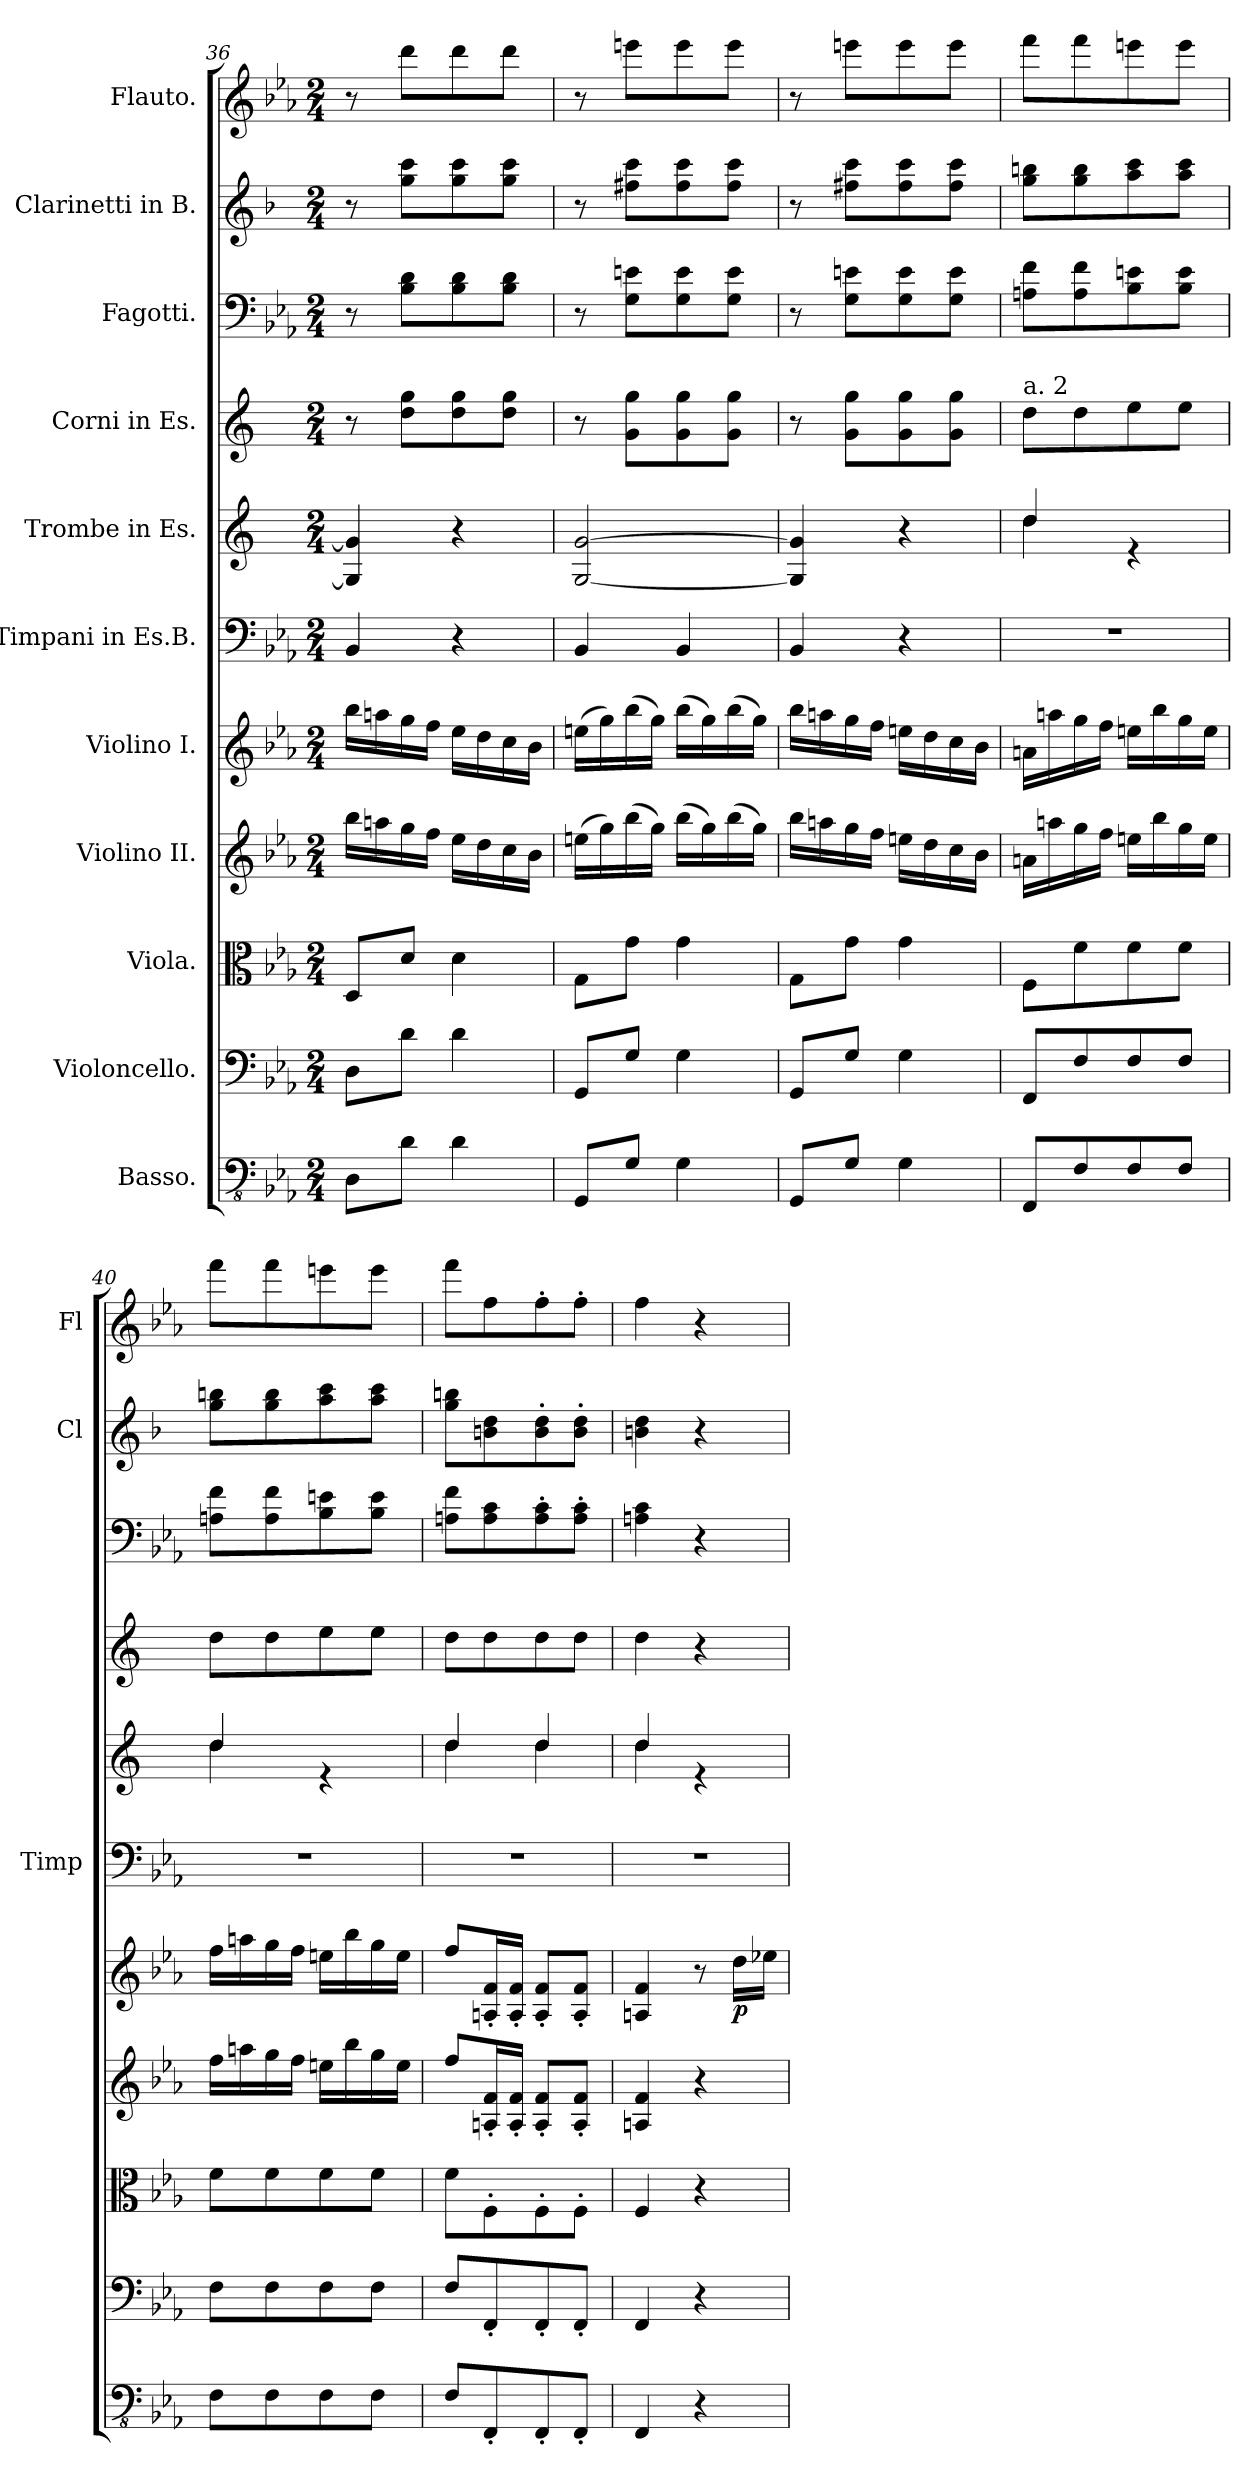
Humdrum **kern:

**kern	**kern	**kern	**kern	**kern	**dynam	**kern	**kern	**kern	**kern	**kern	**kern
*part11	*part10	*part9	*part8	*part7	*part7	*part6	*part5	*part4	*part3	*part2	*part1
*staff11	*staff10	*staff9	*staff8	*staff7	*staff7	*staff6	*staff5	*staff4	*staff3	*staff2	*staff1
*I"Basso.	*I"Violoncello.	*I"Viola.	*I"Violino II.	*I"Violino I.	*	*I"Timpani in Es.B.	*I"Trombe in Es.	*I"Corni in Es.	*I"Fagotti.	*I"Clarinetti in B.	*I"Flauto.
*	*	*	*	*	*	*I'Timp	*	*	*	*I'Cl	*I'Fl
*clefFv4	*clefF4	*clefC3	*clefG2	*clefG2	*	*clefF4	*clefG2	*clefG2	*clefF4	*clefG2	*clefG2
*	*	*	*	*	*	*	*ITrd-2c-3	*ITrd5c9	*	*ITrd1c2	*
*k[b-e-a-]	*k[b-e-a-]	*k[b-e-a-]	*k[b-e-a-]	*k[b-e-a-]	*	*k[b-e-a-]	*k[b-e-a-]	*k[b-e-a-]	*k[b-e-a-]	*k[b-e-a-]	*k[b-e-a-]
*M2/4	*M2/4	*M2/4	*M2/4	*M2/4	*	*M2/4	*M2/4	*M2/4	*M2/4	*M2/4	*M2/4
=36	=36	=36	=36	=36	=36	=36	=36	=36	=36	=36	=36
8DD\L	8D\L	8D/L	16bb-\LL	16bb-\LL	.	4BB-/	4B-/] 4b-/]	8r	8r	8r	8r
.	.	.	16aan\	16aan\	.	.	.	.	.	.	.
8D\J	8d\J	8d/J	16gg\	16gg\	.	.	.	8f\ 8b-\L	8B-\ 8d\L	8ff\ 8bb-\L	8ddd\L
.	.	.	16ff\JJ	16ff\JJ	.	.	.	.	.	.	.
4D\	4d\	4d\	16ee-\LL	16ee-\LL	.	4r	4r	8f\ 8b-\	8B-\ 8d\	8ff\ 8bb-\	8ddd\
.	.	.	16dd\	16dd\	.	.	.	.	.	.	.
.	.	.	16cc\	16cc\	.	.	.	8f\ 8b-\J	8B-\ 8d\J	8ff\ 8bb-\J	8ddd\J
.	.	.	16b-\JJ	16b-\JJ	.	.	.	.	.	.	.
=37	=37	=37	=37	=37	=37	=37	=37	=37	=37	=37	=37
8GGG/L	8GG/L	8G\L	(>16een\LL	(>16een\LL	.	4BB-/	[2B-/ [2b-/	8r	8r	8r	8r
.	.	.	16gg\)	16gg\)	.	.	.	.	.	.	.
8GG/J	8G/J	8g\J	(>16bb-\	(>16bb-\	.	.	.	8B-\ 8b-\L	8G\ 8en\L	8een\ 8bb-\L	8eeen\L
.	.	.	16gg\JJ)	16gg\JJ)	.	.	.	.	.	.	.
4GG\	4G\	4g\	(>16bb-\LL	(>16bb-\LL	.	4BB-/	.	8B-\ 8b-\	8G\ 8e\	8ee\ 8bb-\	8eee\
.	.	.	16gg\)	16gg\)	.	.	.	.	.	.	.
.	.	.	(>16bb-\	(>16bb-\	.	.	.	8B-\ 8b-\J	8G\ 8e\J	8ee\ 8bb-\J	8eee\J
.	.	.	16gg\JJ)	16gg\JJ)	.	.	.	.	.	.	.
=38	=38	=38	=38	=38	=38	=38	=38	=38	=38	=38	=38
8GGG/L	8GG/L	8G\L	16bb-\LL	16bb-\LL	.	4BB-/	4B-/] 4b-/]	8r	8r	8r	8r
.	.	.	16aan\	16aan\	.	.	.	.	.	.	.
8GG/J	8G/J	8g\J	16gg\	16gg\	.	.	.	8B-\ 8b-\L	8G\ 8en\L	8een\ 8bb-\L	8eeen\L
.	.	.	16ff\JJ	16ff\JJ	.	.	.	.	.	.	.
4GG\	4G\	4g\	16een\LL	16een\LL	.	4r	4r	8B-\ 8b-\	8G\ 8e\	8ee\ 8bb-\	8eee\
.	.	.	16dd\	16dd\	.	.	.	.	.	.	.
.	.	.	16cc\	16cc\	.	.	.	8B-\ 8b-\J	8G\ 8e\J	8ee\ 8bb-\J	8eee\J
.	.	.	16b-\JJ	16b-\JJ	.	.	.	.	.	.	.
=39	=39	=39	=39	=39	=39	=39	=39	=39	=39	=39	=39
*	*	*	*	*	*	*	*^	*	*	*	*
!	!	!	!	!	!	!	!	!	!LO:TX:a:t=a. 2	!	!	!
8FFF/L	8FF/L	8F\L	16an\LL	16an\LL	.	2r	4ff/	4ff\	8f\L	8An\ 8f\L	8ff\ 8aan\L	8fff\L
.	.	.	16aan\	16aan\	.	.	.	.	.	.	.	.
8FF/	8F/	8f\	16gg\	16gg\	.	.	.	.	8f\	8A\ 8f\	8ff\ 8aa\	8fff\
.	.	.	16ff\JJ	16ff\JJ	.	.	.	.	.	.	.	.
8FF/	8F/	8f\	16een\LL	16een\LL	.	.	4re	4ryy	8g\	8B-\ 8en\	8gg\ 8bb-\	8eeen\
.	.	.	16bb-\	16bb-\	.	.	.	.	.	.	.	.
8FF/J	8F/J	8f\J	16gg\	16gg\	.	.	.	.	8g\J	8B-\ 8e\J	8gg\ 8bb-\J	8eee\J
.	.	.	16ee\JJ	16ee\JJ	.	.	.	.	.	.	.	.
=40	=40	=40	=40	=40	=40	=40	=40	=40	=40	=40	=40	=40
8FF\L	8F\L	8f\L	16ff\LL	16ff\LL	.	2r	4ff/	4ff\	8f\L	8An\ 8f\L	8ff\ 8aan\L	8fff\L
.	.	.	16aan\	16aan\	.	.	.	.	.	.	.	.
8FF\	8F\	8f\	16gg\	16gg\	.	.	.	.	8f\	8A\ 8f\	8ff\ 8aa\	8fff\
.	.	.	16ff\JJ	16ff\JJ	.	.	.	.	.	.	.	.
8FF\	8F\	8f\	16een\LL	16een\LL	.	.	4re	4ryy	8g\	8B-\ 8en\	8gg\ 8bb-\	8eeen\
.	.	.	16bb-\	16bb-\	.	.	.	.	.	.	.	.
8FF\J	8F\J	8f\J	16gg\	16gg\	.	.	.	.	8g\J	8B-\ 8e\J	8gg\ 8bb-\J	8eee\J
.	.	.	16ee\JJ	16ee\JJ	.	.	.	.	.	.	.	.
=41	=41	=41	=41	=41	=41	=41	=41	=41	=41	=41	=41	=41
8FF/L	8F/L	8f\L	8ff\L	8ff\L	.	2r	4ff/	4ff\	8f\L	8An\ 8f\L	8ff\ 8aan\L	8fff\L
8FFF'/	8FF'/	8F'\	16An/' 16f/'L	16An/' 16f/'L	.	.	.	.	8f\	8A\ 8c\	8an\ 8cc\	8ff\
.	.	.	16A/' 16f/'JJ	16A/' 16f/'JJ	.	.	.	.	.	.	.	.
8FFF'/	8FF'/	8F'\	8A/' 8f/'L	8A/' 8f/'L	.	.	4ff/	4ff\	8f\	8A\' 8c\'	8a\' 8cc\'	8ff'\
8FFF'/J	8FF'/J	8F'\J	8A/' 8f/'J	8A/' 8f/'J	.	.	.	.	8f\J	8A\' 8c\'J	8a\' 8cc\'J	8ff'\J
!!LO:LB:g=z
=42	=42	=42	=42	=42	=42	=42	=42	=42	=42	=42	=42	=42
4FFF/	4FF/	4F/	4An/ 4f/	4An/ 4f/	.	2r	4ff/	4ff\	4f\	4An\ 4c\	4an\ 4cc\	4ff\
4r	4r	4r	4r	8r	.	.	4re	4ryy	4r	4r	4r	4r
!	!	!	!	!	!LO:DY:b	!	!	!	!	!	!	!
.	.	.	.	16dd\LL	p	.	.	.	.	.	.	.
.	.	.	.	16ee-X\JJ	.	.	.	.	.	.	.	.
*	*	*	*	*	*	*	*v	*v	*	*	*	*
=	=	=	=	=	=	=	=	=	=	=	=
*-	*-	*-	*-	*-	*-	*-	*-	*-	*-	*-	*-
